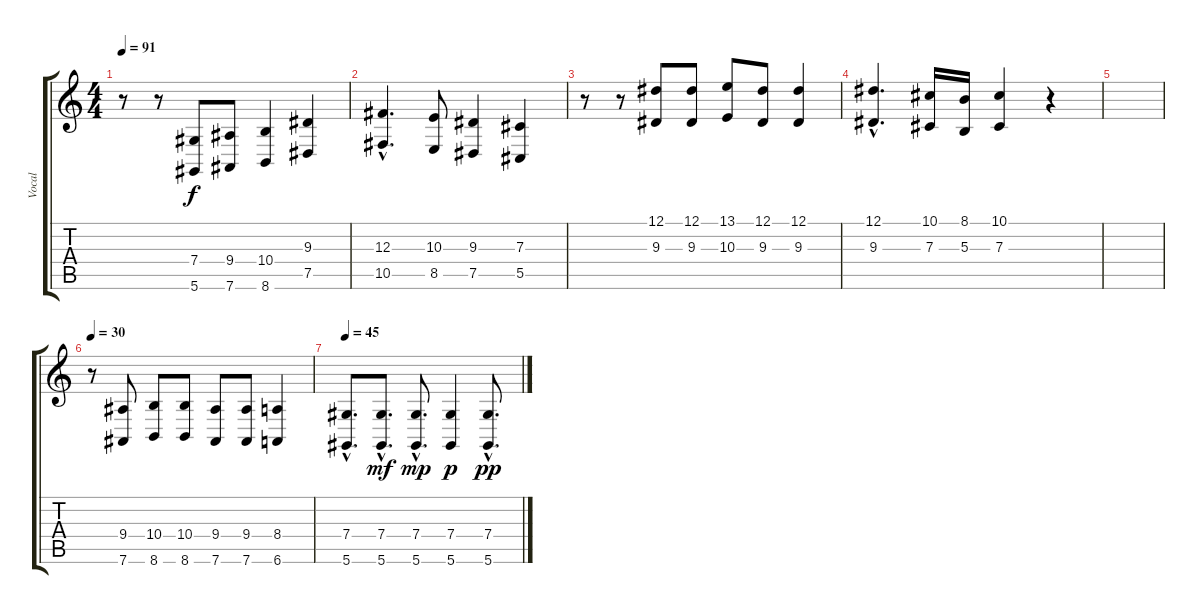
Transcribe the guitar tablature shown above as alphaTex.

\track ("Vocal" "Vocal") {instrument violin}
\staff {score tabs}
\tuning (Eb4 Bb3 Gb3 Db3 Ab2 Eb2) {hide}
\ts (4 4)
\tempo 91
\clef g2
\ks c
r.8{dy f} r.8 (7.4 5.6).8 (9.4 7.6).8 (10.4 8.6).4 (9.3 7.5).4 |
(12.3{hac} 10.5{hac}).4{d} (10.3 8.5).8 (9.3 7.5).4 (7.3 5.5).4 |
r.8 r.8 (12.1 9.3).8 (12.1 9.3).8 (13.1 10.3).8 (12.1 9.3).8 (12.1 9.3).4 |
(12.1{hac} 9.3{hac}).4{d} (10.1 7.3).16 (8.1 5.3).16 (10.1 7.3).4{volume 7} r.4 |
|
\tempo 30
r.8{volume 16} (9.4 7.6).8 (10.4 8.6).8 (10.4 8.6).8 (9.4 7.6).8 (9.4 7.6).8 (8.4 6.6).4 |
\tempo 45
(7.4{hac} 5.6{hac}).8{d} (7.4{hac} 5.6{hac}).8{d dy mf balance 0} (7.4{hac} 5.6{hac}).8{d dy mp balance 16} (7.4 5.6).4{dy p balance 0} (7.4{hac} 5.6{hac}).8{d dy pp balance 8}
